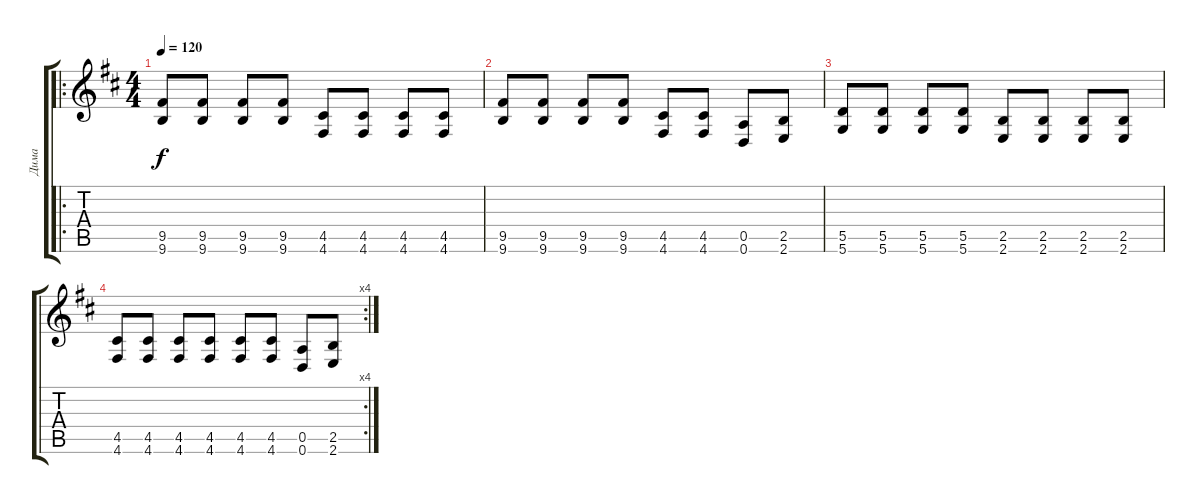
\track ("Дима" "Дима") {instrument distortionguitar}
\staff {score tabs}
\tuning (E4 B3 G3 D3 A2 D2) {hide}
\ro
\ts (4 4)
\tempo 120
\clef g2
\ks bminor
(9.5 9.6).8{dy f} (9.5 9.6).8 (9.5 9.6).8 (9.5 9.6).8 (4.5 4.6).8 (4.5 4.6).8 (4.5 4.6).8 (4.5 4.6).8 |
(9.5 9.6).8 (9.5 9.6).8 (9.5 9.6).8 (9.5 9.6).8 (4.5 4.6).8 (4.5 4.6).8 (0.5 0.6).8 (2.5 2.6).8 |
(5.5 5.6).8 (5.5 5.6).8 (5.5 5.6).8 (5.5 5.6).8 (2.5 2.6).8 (2.5 2.6).8 (2.5 2.6).8 (2.5 2.6).8 |
\rc 4
(4.5 4.6).8 (4.5 4.6).8 (4.5 4.6).8 (4.5 4.6).8 (4.5 4.6).8 (4.5 4.6).8 (0.5 0.6).8 (2.5 2.6).8
